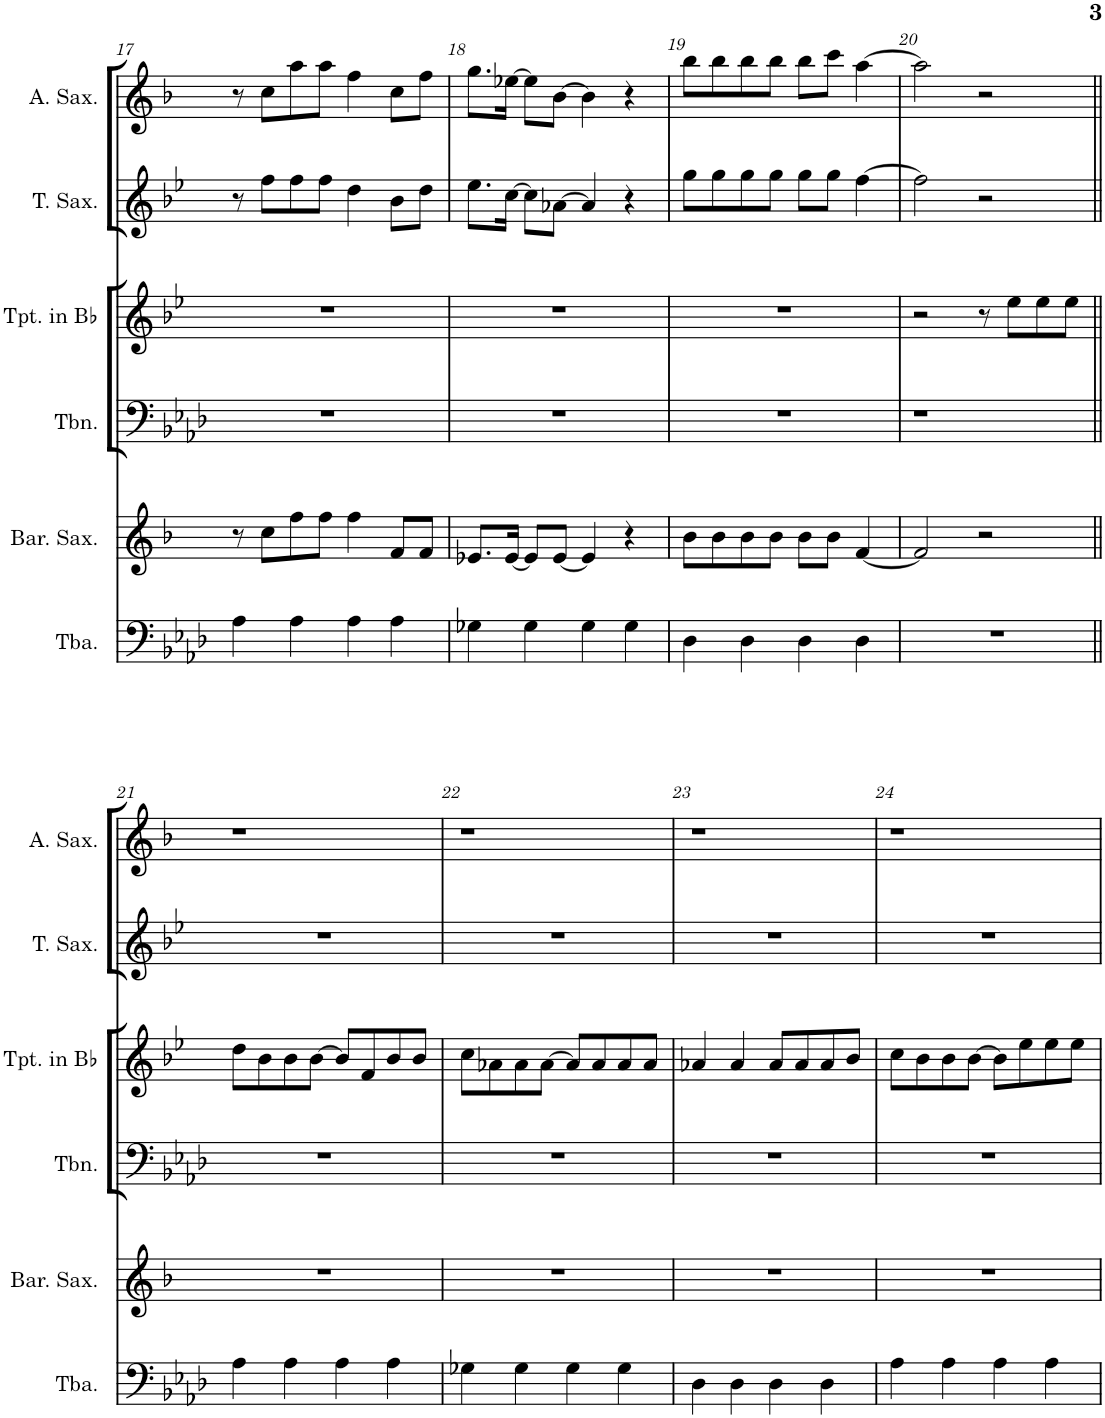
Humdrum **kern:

**kern	**kern	**kern	**kern	**kern	**kern
*part6	*part5	*part4	*part3	*part2	*part1
*staff6	*staff5	*staff4	*staff3	*staff2	*staff1
*I"Tuba	*I"Baritone Saxophone	*I"Trombone	*I"Trumpet in Bb	*I"Tenor Saxophone	*I"Alto Saxophone
*I'Tba.	*I'Bar. Sax.	*I'Tbn.	*I'Tpt. in Bb	*I'T. Sax.	*I'A. Sax.
!!LO:PB:g=z
*clefF4	*clefG2	*clefF4	*clefG2	*clefG2	*clefG2
*	*Trd12c21	*	*Trd1c2	*Trd8c14	*Trd5c9
*k[b-e-a-d-]	*k[b-]	*k[b-e-a-d-]	*k[b-e-]	*k[b-e-]	*k[b-]
*M4/4	*M4/4	*M4/4	*M4/4	*M4/4	*M4/4
=17	=17	=17	=17	=17	=17
4A-\	8r	1r	1r	8r	8r
.	8cc\L	.	.	8ff\L	8cc\L
4A-\	8ff\	.	.	8ff\	8aa\
.	8ff\J	.	.	8ff\J	8aa\J
4A-\	4ff\	.	.	4dd\	4ff\
4A-\	8f/L	.	.	8b-\L	8cc\L
.	8f/J	.	.	8dd\J	8ff\J
=18	=18	=18	=18	=18	=18
4G-X\	8.e-X/L	1r	1r	8.ee-\L	8.gg\L
.	[16e-/Jk	.	.	[16cc\Jk	[16ee-X\Jk
4G-\	8e-/L]	.	.	8cc\L]	8ee-\L]
.	[8e-/J	.	.	[8a-X\J	[8b-\J
4G-\	4e-/]	.	.	4a-/]	4b-\]
4G-\	4r	.	.	4r	4r
=19	=19	=19	=19	=19	=19
4D-\	8b-\L	1r	1r	8gg\L	8bb-\L
.	8b-\	.	.	8gg\	8bb-\
4D-\	8b-\	.	.	8gg\	8bb-\
.	8b-\J	.	.	8gg\J	8bb-\J
4D-\	8b-\L	.	.	8gg\L	8bb-\L
.	8b-\J	.	.	8gg\J	8ccc\J
4D-\	[4f/	.	.	[4ff\	[4aa\
=20	=20	=20	=20	=20	=20
1r	2f/]	1r	2r	2ff\]	2aa\]
.	2r	.	8r	2r	2r
.	.	.	8ee-\L	.	.
.	.	.	8ee-\	.	.
.	.	.	8ee-\J	.	.
!!LO:LB:g=z
=21||	=21||	=21||	=21||	=21||	=21||
4A-\	1r	1r	8dd\L	1r	1r
.	.	.	8b-\	.	.
4A-\	.	.	8b-\	.	.
.	.	.	[8b-\J	.	.
4A-\	.	.	8b-/L]	.	.
.	.	.	8f/	.	.
4A-\	.	.	8b-/	.	.
.	.	.	8b-/J	.	.
=22	=22	=22	=22	=22	=22
4G-X\	1r	1r	8cc\L	1r	1r
.	.	.	8a-X\	.	.
4G-\	.	.	8a-\	.	.
.	.	.	[8a-\J	.	.
4G-\	.	.	8a-/L]	.	.
.	.	.	8a-/	.	.
4G-\	.	.	8a-/	.	.
.	.	.	8a-/J	.	.
=23	=23	=23	=23	=23	=23
4D-\	1r	1r	4a-X/	1r	1r
4D-\	.	.	4a-/	.	.
4D-\	.	.	8a-/L	.	.
.	.	.	8a-/	.	.
4D-\	.	.	8a-/	.	.
.	.	.	8b-/J	.	.
=24	=24	=24	=24	=24	=24
4A-\	1r	1r	8cc\L	1r	1r
.	.	.	8b-\	.	.
4A-\	.	.	8b-\	.	.
.	.	.	[8b-\J	.	.
4A-\	.	.	8b-\L]	.	.
.	.	.	8ee-\	.	.
4A-\	.	.	8ee-\	.	.
.	.	.	8ee-\J	.	.
=	=	=	=	=	=
*-	*-	*-	*-	*-	*-
